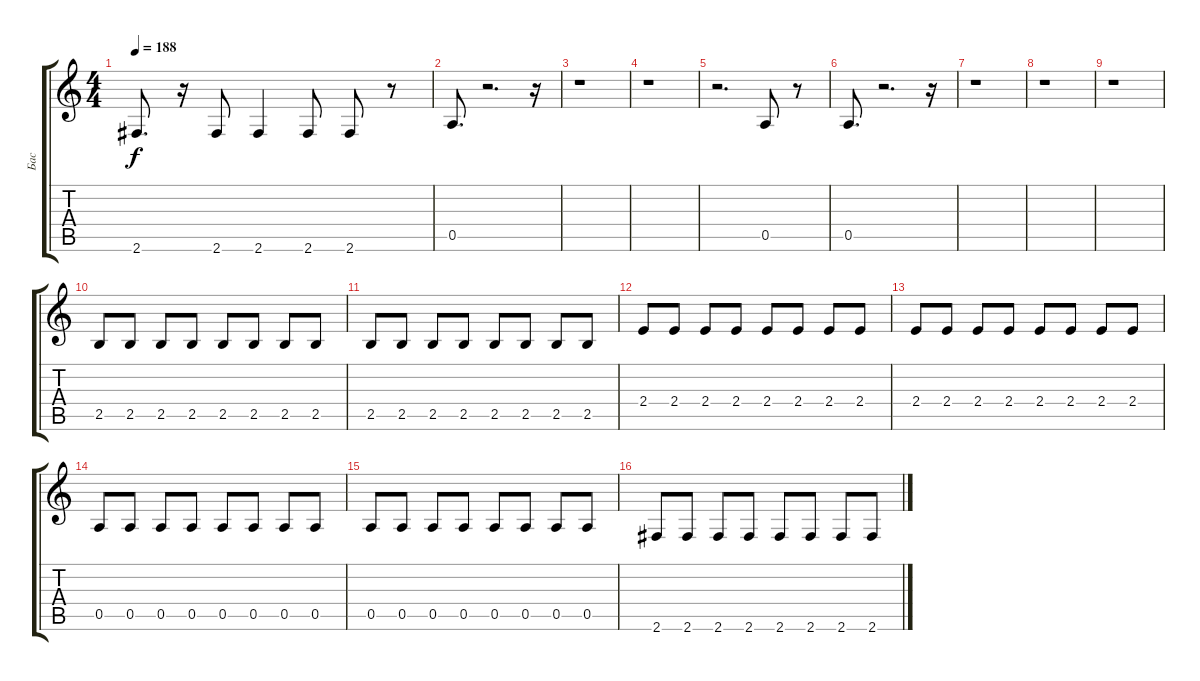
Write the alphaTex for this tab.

\track ("Бас" "Бас") {instrument electricbassfinger}
\staff {score tabs}
\tuning (E4 B3 G3 D3 A2 E2) {hide}
\ts (4 4)
\tempo 188
\clef g2
\ks c
2.6.8{d dy f} r.16 2.6.8 2.6.4 2.6.8 2.6.8 r.8 |
0.5.8{d volume 16} r.2{d} r.16 |
r.1 |
r.1 |
r.2{d} 0.5.8 r.8 |
0.5.8{d} r.2{d} r.16 |
r.1 |
r.1 |
r.1 |
2.5.8{volume 16} 2.5.8 2.5.8 2.5.8 2.5.8 2.5.8 2.5.8 2.5.8 |
2.5.8 2.5.8 2.5.8 2.5.8 2.5.8 2.5.8 2.5.8 2.5.8 |
2.4.8 2.4.8 2.4.8 2.4.8 2.4.8 2.4.8 2.4.8 2.4.8 |
2.4.8 2.4.8 2.4.8 2.4.8 2.4.8 2.4.8 2.4.8 2.4.8 |
0.5.8 0.5.8 0.5.8 0.5.8 0.5.8 0.5.8 0.5.8 0.5.8 |
0.5.8 0.5.8 0.5.8 0.5.8 0.5.8 0.5.8 0.5.8 0.5.8 |
2.6.8 2.6.8 2.6.8 2.6.8 2.6.8 2.6.8 2.6.8 2.6.8
